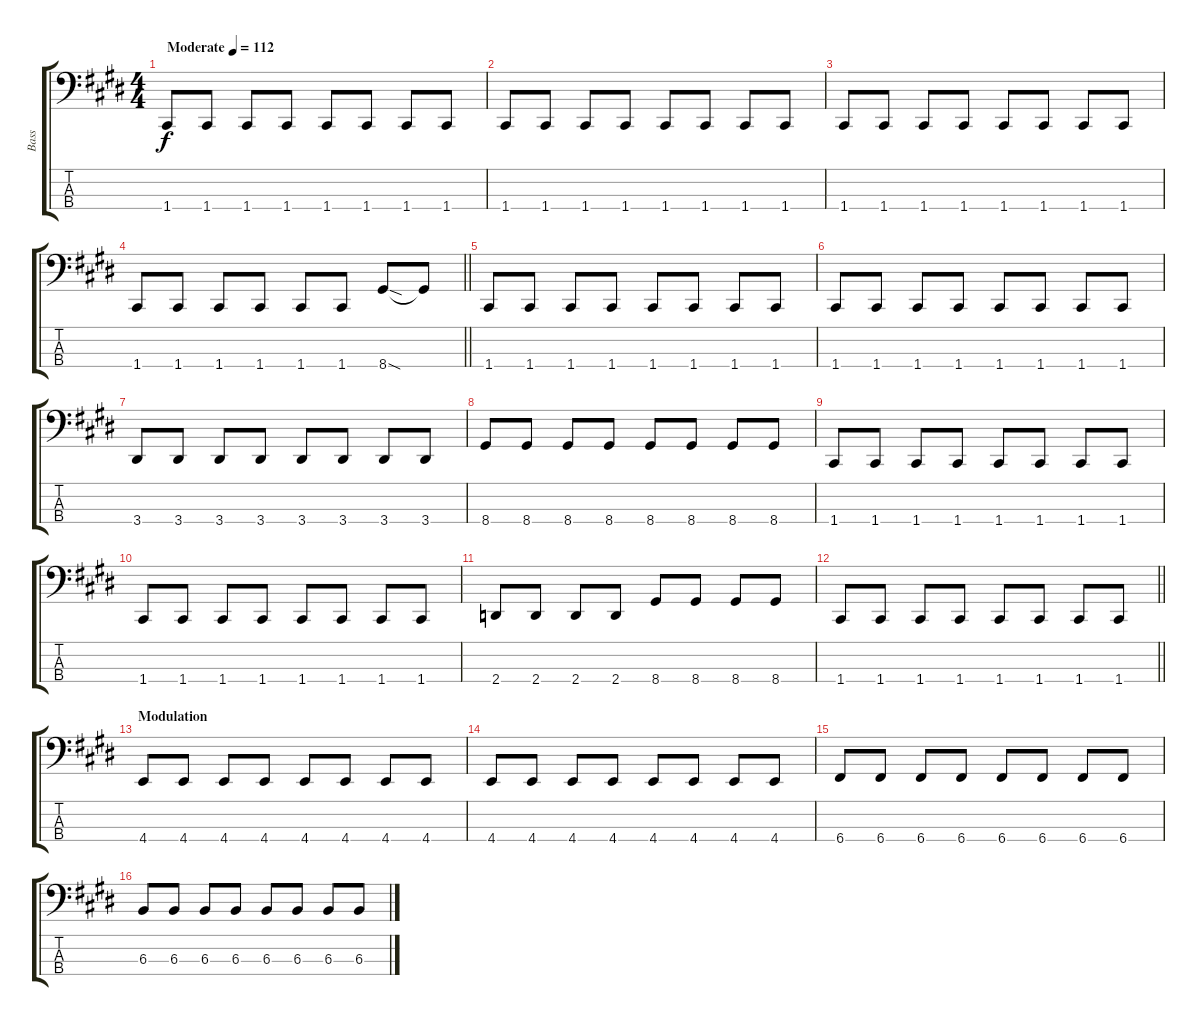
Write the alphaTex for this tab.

\track ("Bass" "Bass") {instrument electricbassfinger}
\staff {score tabs}
\tuning (Eb2 Bb1 F1 C1) {hide}
\ts (4 4)
\section ("" "")
\tempo (112 "Moderate")
\clef f4
\ks c#minor
1.4.8{dy f instrument electricbassfinger} 1.4.8 1.4.8 1.4.8 1.4.8 1.4.8 1.4.8 1.4.8 |
1.4.8 1.4.8 1.4.8 1.4.8 1.4.8 1.4.8 1.4.8 1.4.8 |
1.4.8 1.4.8 1.4.8 1.4.8 1.4.8 1.4.8 1.4.8 1.4.8 |
\barLineRight lightlight
1.4.8 1.4.8 1.4.8 1.4.8 1.4.8 1.4.8 8.4{sod}.8 8.4{t}.8 |
\section ("" "")
1.4.8 1.4.8 1.4.8 1.4.8 1.4.8 1.4.8 1.4.8 1.4.8 |
1.4.8 1.4.8 1.4.8 1.4.8 1.4.8 1.4.8 1.4.8 1.4.8 |
3.4.8 3.4.8 3.4.8 3.4.8 3.4.8 3.4.8 3.4.8 3.4.8 |
8.4.8 8.4.8 8.4.8 8.4.8 8.4.8 8.4.8 8.4.8 8.4.8 |
1.4.8 1.4.8 1.4.8 1.4.8 1.4.8 1.4.8 1.4.8 1.4.8 |
1.4.8 1.4.8 1.4.8 1.4.8 1.4.8 1.4.8 1.4.8 1.4.8 |
2.4.8 2.4.8 2.4.8 2.4.8 8.4.8 8.4.8 8.4.8 8.4.8 |
\barLineRight lightlight
1.4.8 1.4.8 1.4.8 1.4.8 1.4.8 1.4.8 1.4.8 1.4.8 |
\section ("" "Modulation")
4.4.8 4.4.8 4.4.8 4.4.8 4.4.8 4.4.8 4.4.8 4.4.8 |
4.4.8 4.4.8 4.4.8 4.4.8 4.4.8 4.4.8 4.4.8 4.4.8 |
6.4.8 6.4.8 6.4.8 6.4.8 6.4.8 6.4.8 6.4.8 6.4.8 |
6.3.8 6.3.8 6.3.8 6.3.8 6.3.8 6.3.8 6.3.8 6.3.8
